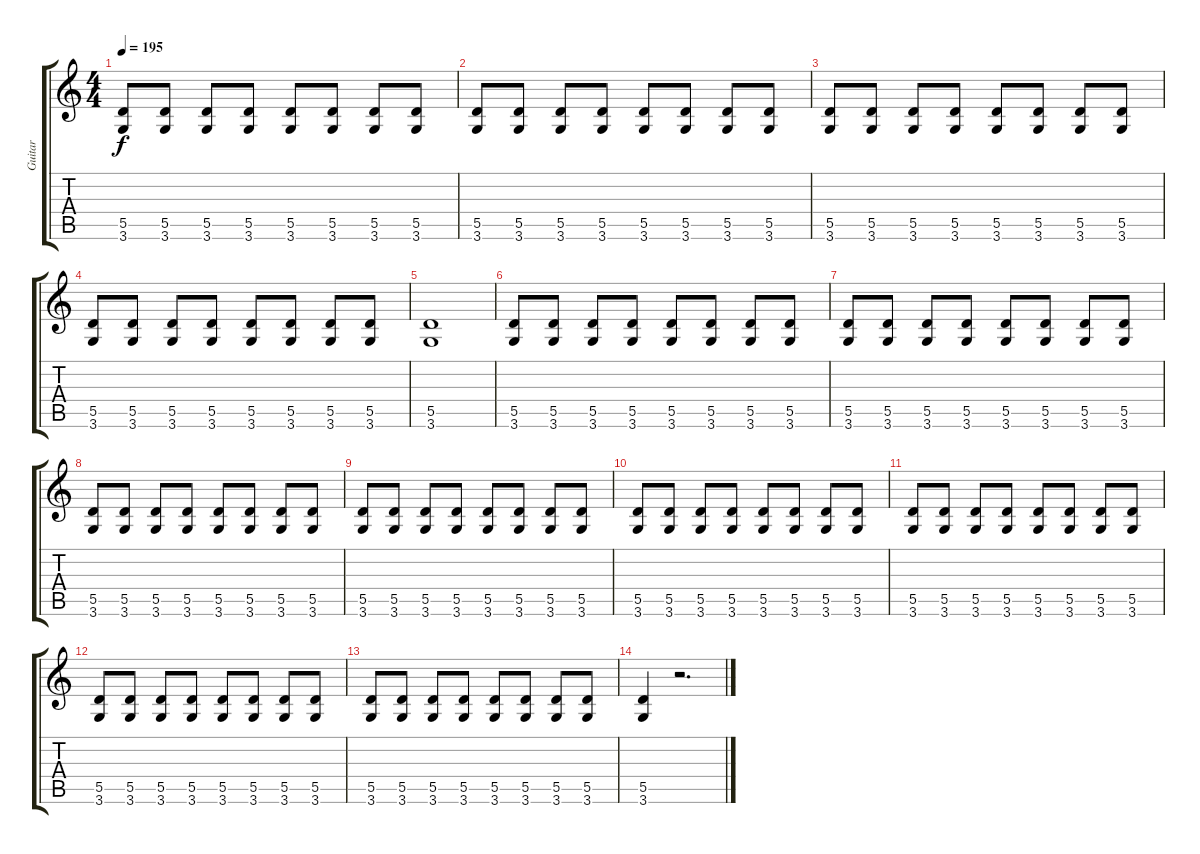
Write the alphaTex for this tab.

\track ("Guitar" "Guitar") {instrument distortionguitar}
\staff {score tabs}
\tuning (E4 B3 G3 D3 A2 E2) {hide}
\ts (4 4)
\tempo 195
\clef g2
\ks c
(5.5 3.6).8{dy f} (5.5 3.6).8 (5.5 3.6).8 (5.5 3.6).8 (5.5 3.6).8 (5.5 3.6).8 (5.5 3.6).8 (5.5 3.6).8 |
(5.5 3.6).8 (5.5 3.6).8 (5.5 3.6).8 (5.5 3.6).8 (5.5 3.6).8 (5.5 3.6).8 (5.5 3.6).8 (5.5 3.6).8 |
(5.5 3.6).8 (5.5 3.6).8 (5.5 3.6).8 (5.5 3.6).8 (5.5 3.6).8 (5.5 3.6).8 (5.5 3.6).8 (5.5 3.6).8 |
(5.5 3.6).8 (5.5 3.6).8 (5.5 3.6).8 (5.5 3.6).8 (5.5 3.6).8 (5.5 3.6).8 (5.5 3.6).8 (5.5 3.6).8 |
(5.5 3.6).1 |
(5.5 3.6).8 (5.5 3.6).8 (5.5 3.6).8 (5.5 3.6).8 (5.5 3.6).8 (5.5 3.6).8 (5.5 3.6).8 (5.5 3.6).8 |
(5.5 3.6).8 (5.5 3.6).8 (5.5 3.6).8 (5.5 3.6).8 (5.5 3.6).8 (5.5 3.6).8 (5.5 3.6).8 (5.5 3.6).8 |
(5.5 3.6).8 (5.5 3.6).8 (5.5 3.6).8 (5.5 3.6).8 (5.5 3.6).8 (5.5 3.6).8 (5.5 3.6).8 (5.5 3.6).8 |
(5.5 3.6).8 (5.5 3.6).8 (5.5 3.6).8 (5.5 3.6).8 (5.5 3.6).8 (5.5 3.6).8 (5.5 3.6).8 (5.5 3.6).8 |
(5.5 3.6).8 (5.5 3.6).8 (5.5 3.6).8 (5.5 3.6).8 (5.5 3.6).8 (5.5 3.6).8 (5.5 3.6).8 (5.5 3.6).8 |
(5.5 3.6).8 (5.5 3.6).8 (5.5 3.6).8 (5.5 3.6).8 (5.5 3.6).8 (5.5 3.6).8 (5.5 3.6).8 (5.5 3.6).8 |
(5.5 3.6).8 (5.5 3.6).8 (5.5 3.6).8 (5.5 3.6).8 (5.5 3.6).8 (5.5 3.6).8 (5.5 3.6).8 (5.5 3.6).8 |
(5.5 3.6).8 (5.5 3.6).8 (5.5 3.6).8 (5.5 3.6).8 (5.5 3.6).8 (5.5 3.6).8 (5.5 3.6).8 (5.5 3.6).8 |
(5.5 3.6).4 r.2{d}
